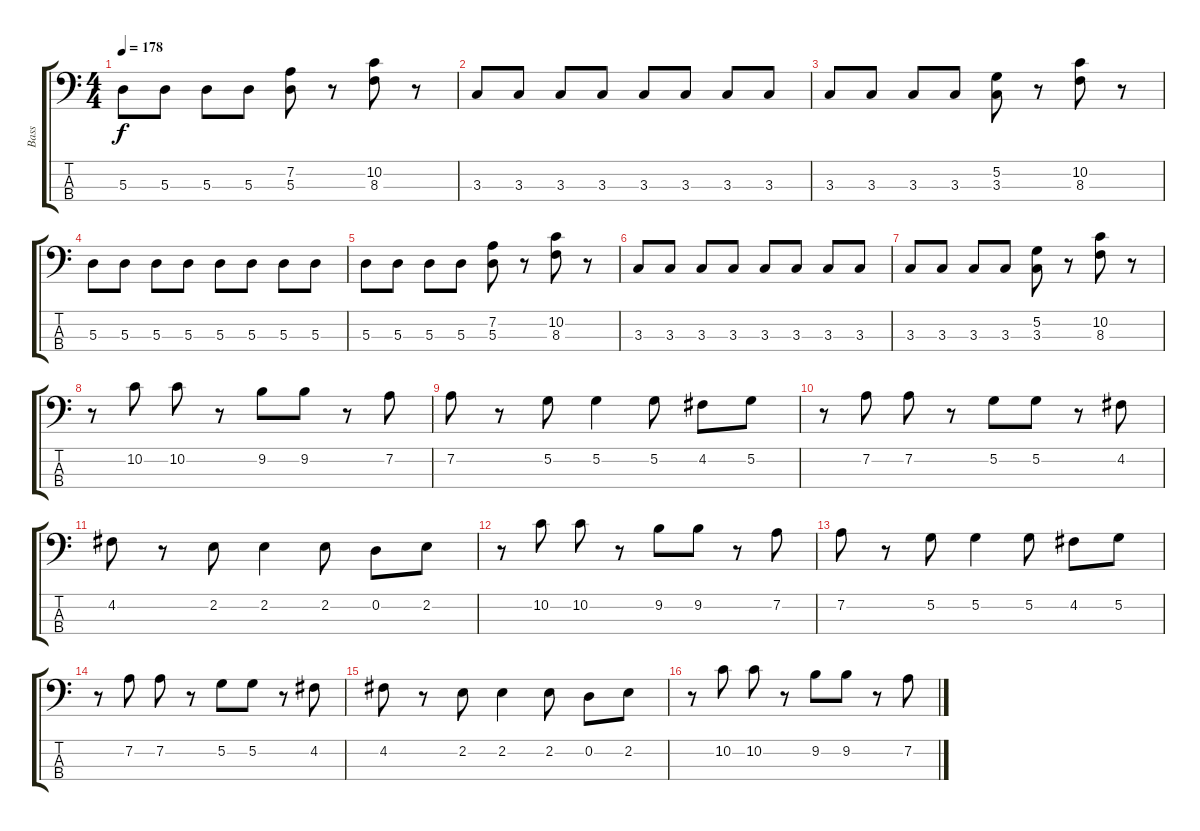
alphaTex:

\track ("Bass" "Bass") {mute instrument electricbassfinger}
\staff {score tabs}
\tuning (G2 D2 A1 E1) {hide}
\ts (4 4)
\tempo 178
\clef f4
\ks c
5.3.8{dy f} 5.3.8 5.3.8 5.3.8 (7.2 5.3).8 r.8 (10.2 8.3).8 r.8 |
3.3.8 3.3.8 3.3.8 3.3.8 3.3.8 3.3.8 3.3.8 3.3.8 |
3.3.8 3.3.8 3.3.8 3.3.8 (5.2 3.3).8 r.8 (10.2 8.3).8 r.8 |
5.3.8 5.3.8 5.3.8 5.3.8 5.3.8 5.3.8 5.3.8 5.3.8 |
5.3.8 5.3.8 5.3.8 5.3.8 (7.2 5.3).8 r.8 (10.2 8.3).8 r.8 |
3.3.8 3.3.8 3.3.8 3.3.8 3.3.8 3.3.8 3.3.8 3.3.8 |
3.3.8 3.3.8 3.3.8 3.3.8 (5.2 3.3).8 r.8 (10.2 8.3).8 r.8 |
r.8 10.2.8 10.2.8 r.8 9.2.8 9.2.8 r.8 7.2.8 |
7.2.8 r.8 5.2.8 5.2.4 5.2.8 4.2.8 5.2.8 |
r.8 7.2.8 7.2.8 r.8 5.2.8 5.2.8 r.8 4.2.8 |
4.2.8 r.8 2.2.8 2.2.4 2.2.8 0.2.8 2.2.8 |
r.8 10.2.8 10.2.8 r.8 9.2.8 9.2.8 r.8 7.2.8 |
7.2.8 r.8 5.2.8 5.2.4 5.2.8 4.2.8 5.2.8 |
r.8 7.2.8 7.2.8 r.8 5.2.8 5.2.8 r.8 4.2.8 |
4.2.8 r.8 2.2.8 2.2.4 2.2.8 0.2.8 2.2.8 |
r.8 10.2.8 10.2.8 r.8 9.2.8 9.2.8 r.8 7.2.8
